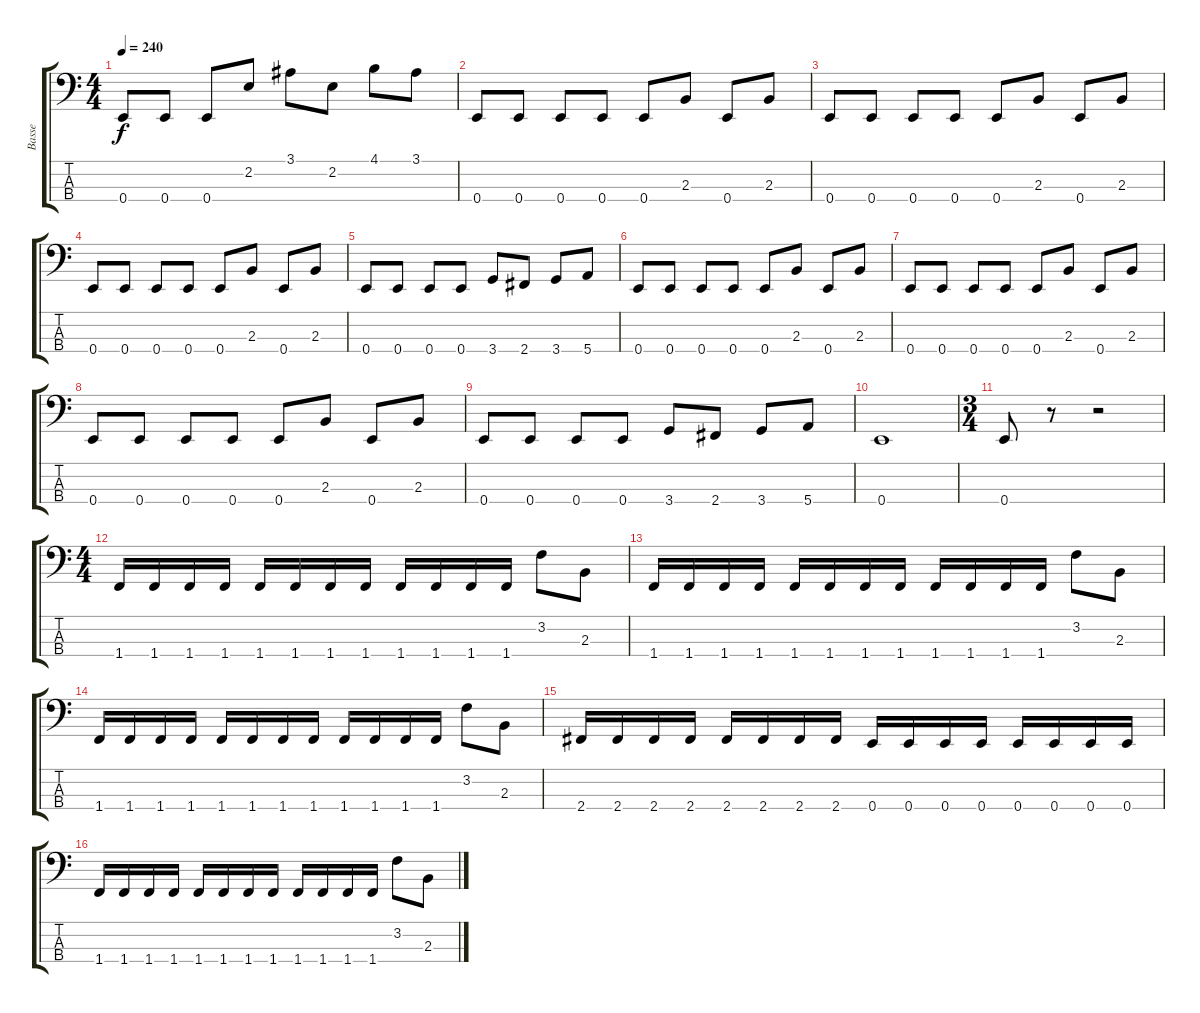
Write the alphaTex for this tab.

\track ("Basse" "Basse") {instrument electricbasspick}
\staff {score tabs}
\tuning (G2 D2 A1 E1) {hide}
\ts (4 4)
\tempo 240
\clef f4
\ks c
0.4.8{dy f} 0.4.8 0.4.8 2.2.8 3.1.8 2.2.8 4.1.8 3.1.8 |
0.4.8 0.4.8 0.4.8 0.4.8 0.4.8 2.3.8 0.4.8 2.3.8 |
0.4.8 0.4.8 0.4.8 0.4.8 0.4.8 2.3.8 0.4.8 2.3.8 |
0.4.8 0.4.8 0.4.8 0.4.8 0.4.8 2.3.8 0.4.8 2.3.8 |
0.4.8 0.4.8 0.4.8 0.4.8 3.4.8 2.4.8 3.4.8 5.4.8 |
0.4.8 0.4.8 0.4.8 0.4.8 0.4.8 2.3.8 0.4.8 2.3.8 |
0.4.8 0.4.8 0.4.8 0.4.8 0.4.8 2.3.8 0.4.8 2.3.8 |
0.4.8 0.4.8 0.4.8 0.4.8 0.4.8 2.3.8 0.4.8 2.3.8 |
0.4.8 0.4.8 0.4.8 0.4.8 3.4.8 2.4.8 3.4.8 5.4.8 |
0.4.1 |
\ts (3 4)
0.4.8 r.8 r.2 |
\ts (4 4)
1.4.16 1.4.16 1.4.16 1.4.16 1.4.16 1.4.16 1.4.16 1.4.16 1.4.16 1.4.16 1.4.16 1.4.16 3.2.8 2.3.8 |
1.4.16 1.4.16 1.4.16 1.4.16 1.4.16 1.4.16 1.4.16 1.4.16 1.4.16 1.4.16 1.4.16 1.4.16 3.2.8 2.3.8 |
1.4.16 1.4.16 1.4.16 1.4.16 1.4.16 1.4.16 1.4.16 1.4.16 1.4.16 1.4.16 1.4.16 1.4.16 3.2.8 2.3.8 |
2.4.16 2.4.16 2.4.16 2.4.16 2.4.16 2.4.16 2.4.16 2.4.16 0.4.16 0.4.16 0.4.16 0.4.16 0.4.16 0.4.16 0.4.16 0.4.16 |
1.4.16 1.4.16 1.4.16 1.4.16 1.4.16 1.4.16 1.4.16 1.4.16 1.4.16 1.4.16 1.4.16 1.4.16 3.2.8 2.3.8
